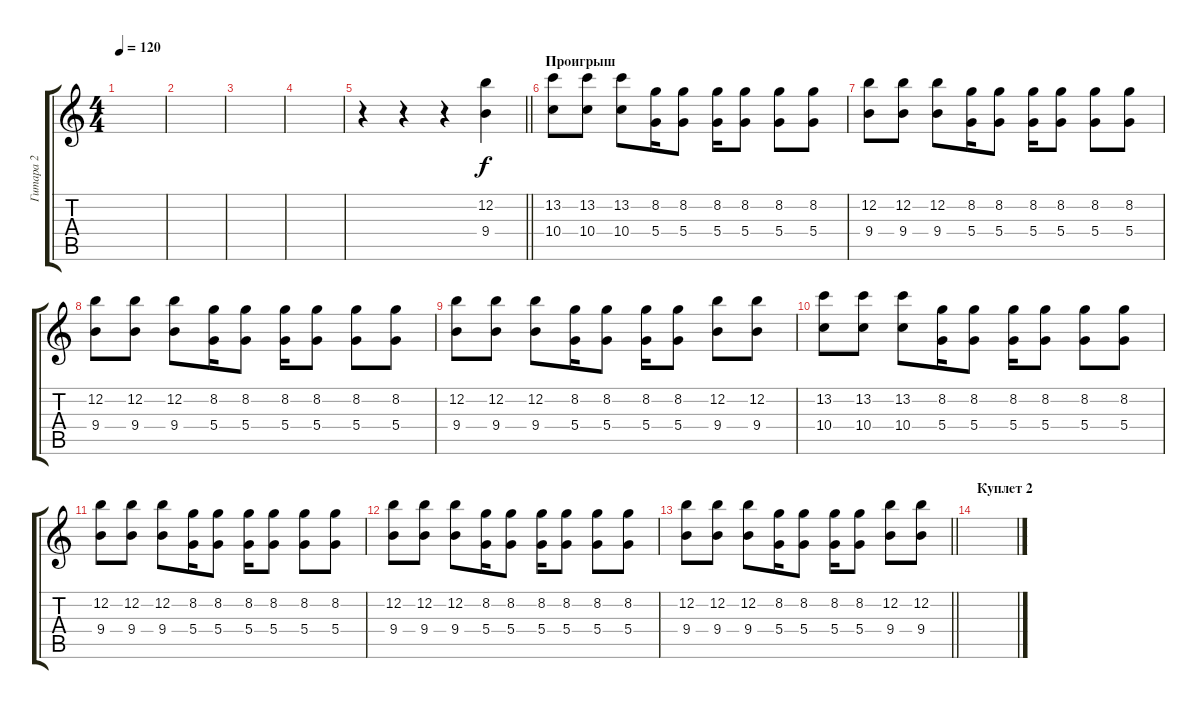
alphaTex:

\track ("Гитара 2" "Гитара 2") {instrument overdrivenguitar}
\staff {score tabs}
\tuning (E4 B3 G3 D3 A2 E2) {hide}
\ts (4 4)
\tempo 120
\clef g2
\ks c
|
|
|
|
\barLineRight lightlight
r.4 r.4 r.4 (12.2 9.4).4 |
\section ("" "Проигрыш")
(13.2 10.4).8 (13.2 10.4).8 (13.2 10.4).8 (8.2 5.4).16 (8.2 5.4).8 (8.2 5.4).16 (8.2 5.4).8 (8.2 5.4).8 (8.2 5.4).8 |
(12.2 9.4).8 (12.2 9.4).8 (12.2 9.4).8 (8.2 5.4).16 (8.2 5.4).8 (8.2 5.4).16 (8.2 5.4).8 (8.2 5.4).8 (8.2 5.4).8 |
(12.2 9.4).8 (12.2 9.4).8 (12.2 9.4).8 (8.2 5.4).16 (8.2 5.4).8 (8.2 5.4).16 (8.2 5.4).8 (8.2 5.4).8 (8.2 5.4).8 |
(12.2 9.4).8 (12.2 9.4).8 (12.2 9.4).8 (8.2 5.4).16 (8.2 5.4).8 (8.2 5.4).16 (8.2 5.4).8 (12.2 9.4).8 (12.2 9.4).8 |
(13.2 10.4).8 (13.2 10.4).8 (13.2 10.4).8 (8.2 5.4).16 (8.2 5.4).8 (8.2 5.4).16 (8.2 5.4).8 (8.2 5.4).8 (8.2 5.4).8 |
(12.2 9.4).8 (12.2 9.4).8 (12.2 9.4).8 (8.2 5.4).16 (8.2 5.4).8 (8.2 5.4).16 (8.2 5.4).8 (8.2 5.4).8 (8.2 5.4).8 |
(12.2 9.4).8 (12.2 9.4).8 (12.2 9.4).8 (8.2 5.4).16 (8.2 5.4).8 (8.2 5.4).16 (8.2 5.4).8 (8.2 5.4).8 (8.2 5.4).8 |
\barLineRight lightlight
(12.2 9.4).8 (12.2 9.4).8 (12.2 9.4).8 (8.2 5.4).16 (8.2 5.4).8 (8.2 5.4).16 (8.2 5.4).8 (12.2 9.4).8 (12.2 9.4).8 |
\section ("" "Куплет 2")
